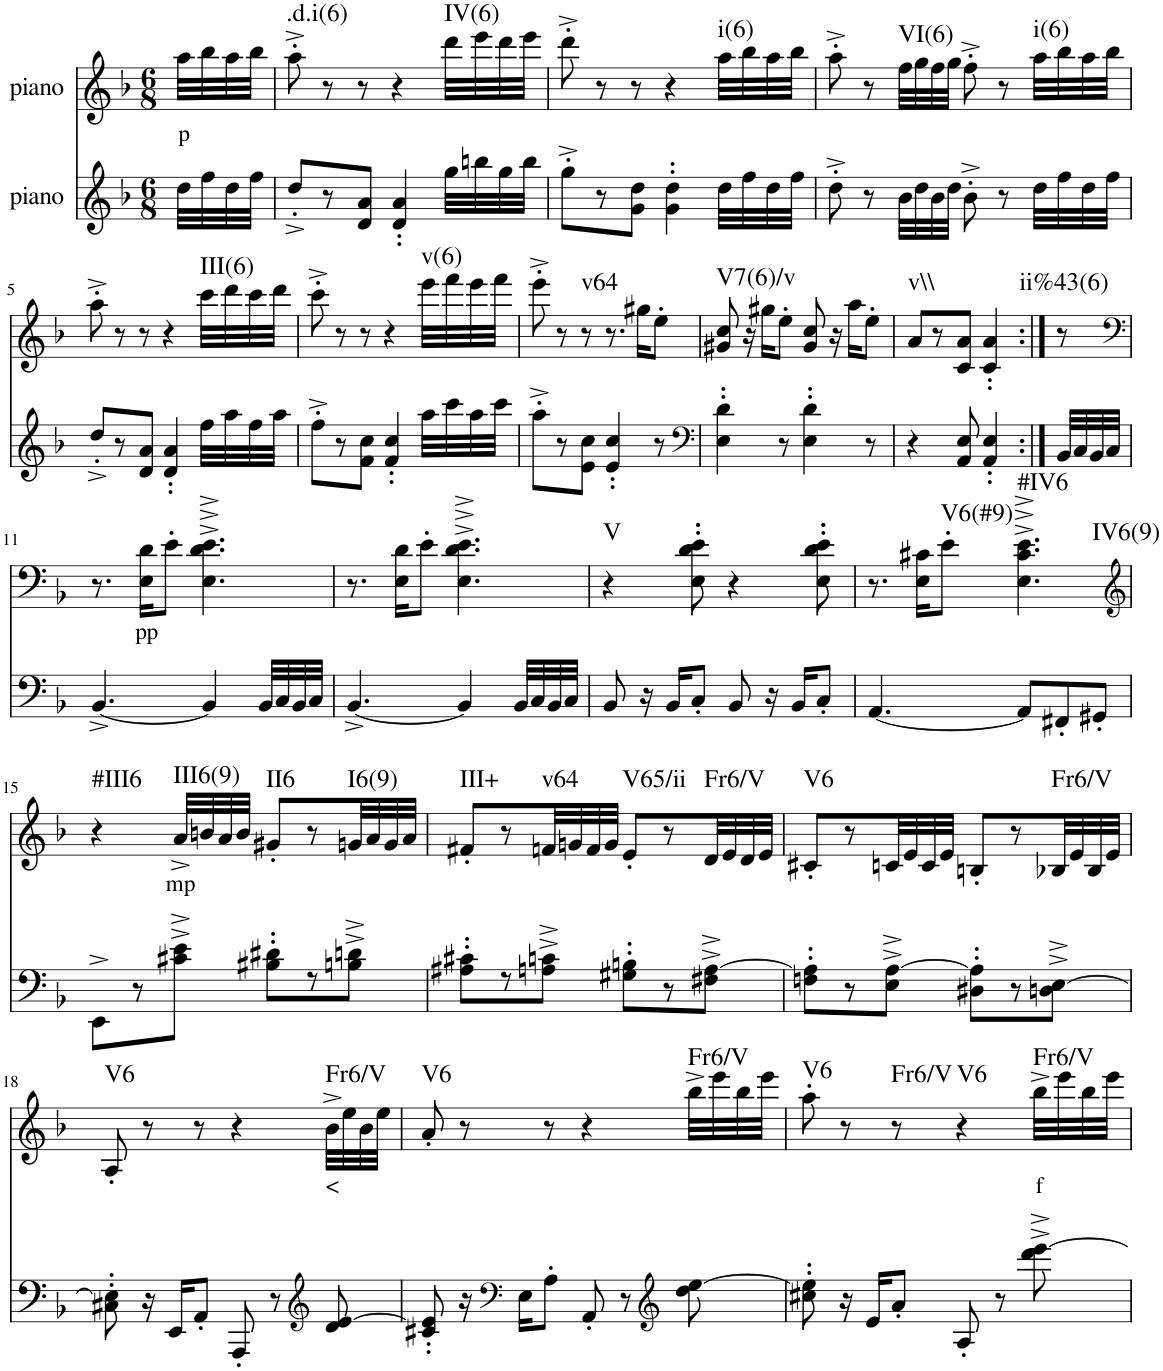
**kern	**kern	**text	**harte
*part2	*part1	*part1	*part1
*staff2	*staff1	*staff1	*
*I"piano	*I"piano	*	*
*I'Pno	*I'Pno	*	*
*clefG2	*clefG2	*	*
*k[b-]	*k[b-]	*	*
*d:	*d:	*	*
*M6/8	*M6/8	*	*
=1	=1	=1	=1
!	!	!LO:LY:b	!
32dd\LLL	32aa\LLL	p	.
32ff\	32bb-\	.	.
32dd\	32aa\	.	.
!	!	!	!LO:H:kt=.d.i(6)
32ff\JJJ	32bb-\JJJ	.	N
=2	=2	=2	=2
8dd'^/L	8aa'^\	.	.
8r	8r	.	.
8d/ 8a/J	8r	.	.
4d/' 4a/'	4r	.	.
!	!	!	!LO:H:kt=IV(6)
32gg\LLL	32ddd\LLL	.	N
32bbn\	32eee\	.	.
32gg\	32ddd\	.	.
32bb\JJJ	32eee\JJJ	.	.
=3	=3	=3	=3
8gg'^\L	8ddd'^\	.	.
8r	8r	.	.
8g\ 8dd\J	8r	.	.
4g\' 4dd\'	4r	.	.
!	!	!	!LO:H:kt=i(6)
32dd\LLL	32aa\LLL	.	N
32ff\	32bb-\	.	.
32dd\	32aa\	.	.
32ff\JJJ	32bb-\JJJ	.	.
=4	=4	=4	=4
8dd'^\	8aa'^\	.	.
8r	8r	.	.
!	!	!	!LO:H:kt=VI(6)
32b-\LLL	32ff\LLL	.	N
32dd\	32gg\	.	.
32b-\	32ff\	.	.
32dd\JJJ	32gg\JJJ	.	.
8b-'^\	8ff'^\	.	.
8r	8r	.	.
!	!	!	!LO:H:kt=i(6)
32dd\LLL	32aa\LLL	.	N
32ff\	32bb-\	.	.
32dd\	32aa\	.	.
32ff\JJJ	32bb-\JJJ	.	.
!!LO:LB:g=z
=5	=5	=5	=5
8dd'^/L	8aa'^\	.	.
8r	8r	.	.
8d/ 8a/J	8r	.	.
4d/' 4a/'	4r	.	.
!	!	!	!LO:H:kt=III(6)
32ff\LLL	32ccc\LLL	.	N
32aa\	32ddd\	.	.
32ff\	32ccc\	.	.
32aa\JJJ	32ddd\JJJ	.	.
=6	=6	=6	=6
8ff'^\L	8ccc'^\	.	.
8r	8r	.	.
8f\ 8cc\J	8r	.	.
4f/' 4cc/'	4r	.	.
!	!	!	!LO:H:kt=v(6)
32aa\LLL	32eee\LLL	.	N
32ccc\	32fff\	.	.
32aa\	32eee\	.	.
32ccc\JJJ	32fff\JJJ	.	.
=7	=7	=7	=7
8aa'^\L	8eee'^\	.	.
8r	8r	.	.
!	!	!	!LO:H:kt=v64
8e\ 8cc\J	8r	.	N
4e/' 4cc/'	8.r	.	.
.	16gg#X\KL	.	.
8r	8ee'\J	.	.
=8	=8	=8	=8
*clefF4	*	*	*
!	!	!	!LO:H:kt=V7(6)/v
4E\' 4d\'	8g#X/ 8cc/	.	N
.	16r	.	.
.	16gg#X\KL	.	.
8r	8ee'\J	.	.
4E\' 4d\'	8g#/ 8cc/	.	.
.	16r	.	.
.	16aa\KL	.	.
8r	8ee'\J	.	.
=9	=9	=9	=9
!	!	!	!LO:H:kt=v\\
4r	8a/L	.	N
.	8r	.	.
8AA/ 8E/	8c/ 8a/J	.	.
!	!	!	!LO:H:kt=ii%43(6)
4AA/' 4E/'	4c/' 4a/'	.	N
=10:|!	=10:|!	=10:|!	=10:|!
32BB-/LLL	8r	.	.
32C/	.	.	.
32BB-/	.	.	.
32C/JJJ	.	.	.
!!LO:LB:g=z
=11	=11	=11	=11
*	*clefF4	*	*
[4.BB-^/	8.r	.	.
!	!	!LO:LY:b	!
.	16E\ 16d\KL	pp	.
.	8e'\J	.	.
4BB-/]	4.E\^ 4.d\^ 4.e\^	.	.
32BB-/LLL	.	.	.
32C/	.	.	.
32BB-/	.	.	.
32C/JJJ	.	.	.
=12	=12	=12	=12
[4.BB-^/	8.r	.	.
.	16E\ 16d\KL	.	.
.	8e'\J	.	.
4BB-/]	4.E\^ 4.d\^ 4.e\^	.	.
32BB-/LLL	.	.	.
32C/	.	.	.
32BB-/	.	.	.
32C/JJJ	.	.	.
=13	=13	=13	=13
!	!	!	!LO:H:kt=V
8BB-/	4r	.	N
16r	.	.	.
16BB-/KL	.	.	.
8C'/J	8E\' 8d\' 8e\'	.	.
8BB-/	4r	.	.
16r	.	.	.
16BB-/KL	.	.	.
8C'/J	8E\' 8d\' 8e\'	.	.
=14	=14	=14	=14
[4.AA/	8.r	.	.
.	16E\ 16c#X\KL	.	.
!	!	!	!LO:H:kt=V6(#9)
.	8e'\J	.	N
!	!	!	!LO:H:n=1:kt=#IV6
!	!	!	!LO:H:n=2:kt=IV6(9)
8AA/L]	4.E\^ 4.c#\^ 4.e\^	.	N N
8FF#X'/	.	.	.
8GG#X'/J	.	.	.
!!LO:LB:g=z
=15	=15	=15	=15
*	*clefG2	*	*
!	!	!	!LO:H:kt=#III6
8EE^\L	4r	.	N
8r	.	.	.
!	!	!LO:LY:b	!LO:H:kt=III6(9)
8c#X\^ 8e\^J	32a^/LLL	mp	N
.	32bn/	.	.
.	32a/	.	.
.	32b/JJJ	.	.
!	!	!	!LO:H:kt=II6
8B#X\' 8d#X\'L	8g#X'/L	.	N
8r	8r	.	.
!	!	!	!LO:H:kt=I6(9)
8Bn\^ 8dn\^J	32gn/LL	.	N
.	32a/	.	.
.	32g/	.	.
.	32a/JJJ	.	.
=16	=16	=16	=16
!	!	!	!LO:H:kt=III+
8A#X\' 8c#X\'L	8f#X'/L	.	N
8r	8r	.	.
!	!	!	!LO:H:kt=v64
8An\^ 8cn\^J	32fn/LL	.	N
.	32gn/	.	.
.	32f/	.	.
.	32g/JJJ	.	.
!	!	!	!LO:H:kt=V65/ii
8G#X\' 8Bn\'L	8e'/L	.	N
8r	8r	.	.
!	!	!	!LO:H:kt=Fr6/V
8F#X\^ [8A\^J	32d/LL	.	N
.	32e/	.	.
.	32d/	.	.
.	32e/JJJ	.	.
=17	=17	=17	=17
!	!	!	!LO:H:kt=V6
8Fn\' 8A\]'L	8c#X'/L	.	N
8r	8r	.	.
8E\^ [8A\^J	32cn/LL	.	.
.	32e/	.	.
.	32c/	.	.
.	32e/JJJ	.	.
8D#X\' 8A\]'L	8Bn'/L	.	.
8r	8r	.	.
!	!	!	!LO:H:kt=Fr6/V
8Dn\^ [8E\^J	32B-X/LL	.	N
.	32e/	.	.
.	32B-/	.	.
.	32e/JJJ	.	.
!!LO:LB:g=z
=18	=18	=18	=18
!	!	!	!LO:H:kt=V6
8C#X\' 8E\]'	8A'/	.	N
16r	8r	.	.
16EE/KL	.	.	.
8AA'/J	8r	.	.
8AAA'/	4r	.	.
8r	.	.	.
*clefG2	*	*	*
!	!	!LO:LY:b	!LO:H:kt=Fr6/V
8d/ [8e/	32b-^\LLL	<	N
.	32ee\	.	.
.	32b-\	.	.
.	32ee\JJJ	.	.
=19	=19	=19	=19
!	!	!	!LO:H:kt=V6
8c#X/' 8e/]'	8a'/	.	N
16r	8r	.	.
*clefF4	*	*	*
16E\KL	.	.	.
8A'\J	8r	.	.
8AA'/	4r	.	.
8r	.	.	.
*clefG2	*	*	*
!	!	!	!LO:H:kt=Fr6/V
8dd\ [8ee\	32bb-^\LLL	.	N
.	32eee\	.	.
.	32bb-\	.	.
.	32eee\JJJ	.	.
=20	=20	=20	=20
!	!	!	!LO:H:kt=V6
8cc#X\' 8ee\]'	8aa'\	.	N
16r	8r	.	.
16e/KL	.	.	.
!	!	!	!LO:H:kt=Fr6/V
8a'/J	8r	.	N
!	!	!	!LO:H:kt=V6
8A'/	4r	.	N
8r	.	.	.
!	!	!LO:LY:b	!LO:H:kt=Fr6/V
8ddd\^ [8eee\^	32bb-^\LLL	f	N
.	32eee\	.	.
.	32bb-\	.	.
.	32eee\JJJ	.	.
=	=	=	=
*-	*-	*-	*-
